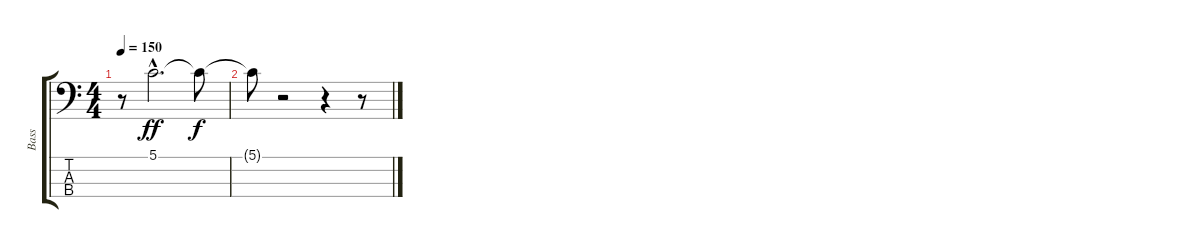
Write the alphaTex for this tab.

\track ("Bass" "Bass") {instrument electricbasspick}
\staff {score tabs}
\tuning (G2 D2 A1 E1) {hide}
\ts (4 4)
\tempo 150
\clef f4
\ks c
r.8{dy ff} 5.1{hac}.2{d} 5.1{t}.8{dy f} |
5.1{t}.8 r.2 r.4 r.8
